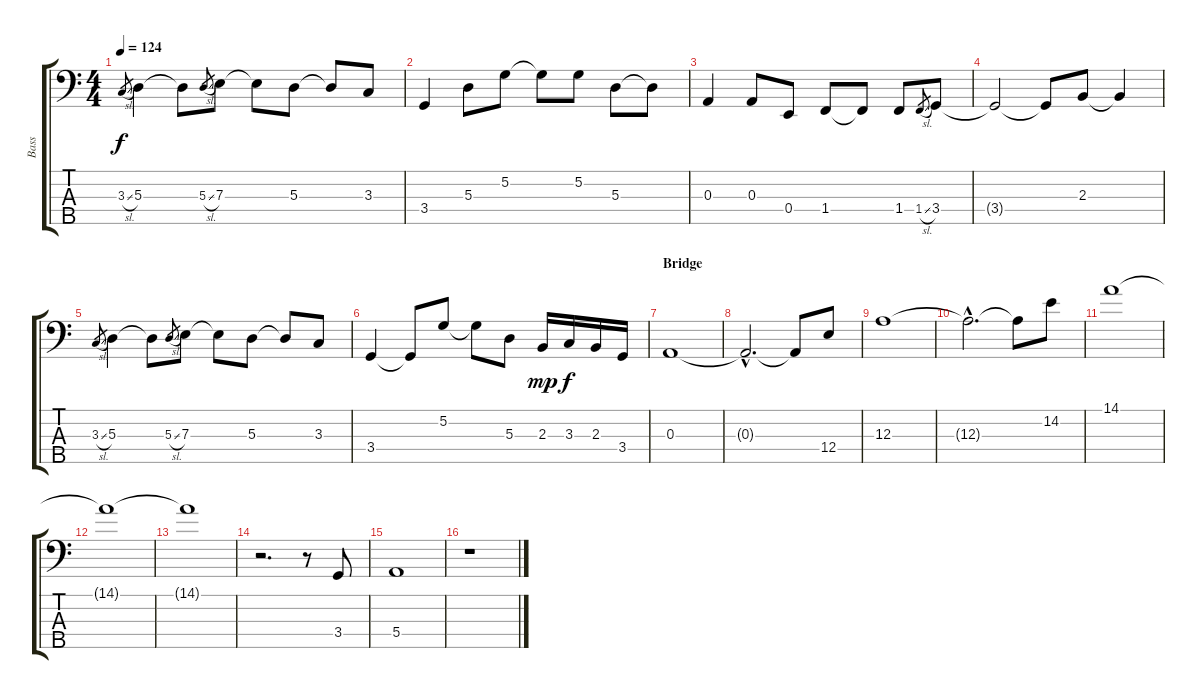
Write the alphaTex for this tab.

\track ("Bass" "Bass") {instrument electricbassfinger}
\staff {score tabs}
\tuning (G2 D2 A1 E1 B0) {hide}
\ts (4 4)
\tempo 124
\clef f4
\ks c
3.3{sl}.8{gr dy f} 5.3.4 5.3{t}.8 5.3{sl}.8{gr} 7.3.8 7.3{t}.8 5.3.8 5.3{t}.8 3.3.8 |
\ks aminor
3.4.4 5.3.8 5.2.8 5.2{t}.8 5.2.8 5.3.8 5.3{t}.8 |
\ks c
0.3.4 0.3.8 0.4.8 1.4.8 1.4{t}.8 1.4.8 1.4{sl}.8{gr} 3.4.8 |
3.4{t}.2 3.4{t}.8 2.3.8 2.3{t}.4 |
\ks aminor
3.3{sl}.8{gr} 5.3.4 5.3{t}.8 5.3{sl}.8{gr} 7.3.8 7.3{t}.8 5.3.8 5.3{t}.8 3.3.8 |
\ks c
3.4.4 3.4{t}.8 5.2.8 5.2{t}.8 5.3.8 2.3.16{dy mp} 3.3.16{dy f} 2.3.16 3.4.16 |
\section ("" "Bridge")
0.3.1 |
0.3{hac t}.2{d} 0.3{t}.8 12.4.8 |
12.3.1 |
12.3{hac t}.2{d} 12.3{t}.8 14.2.8 |
14.1.1 |
14.1{t}.1 |
14.1{t}.1 |
r.2{d} r.8 3.4.8 |
5.4.1 |
r.1
